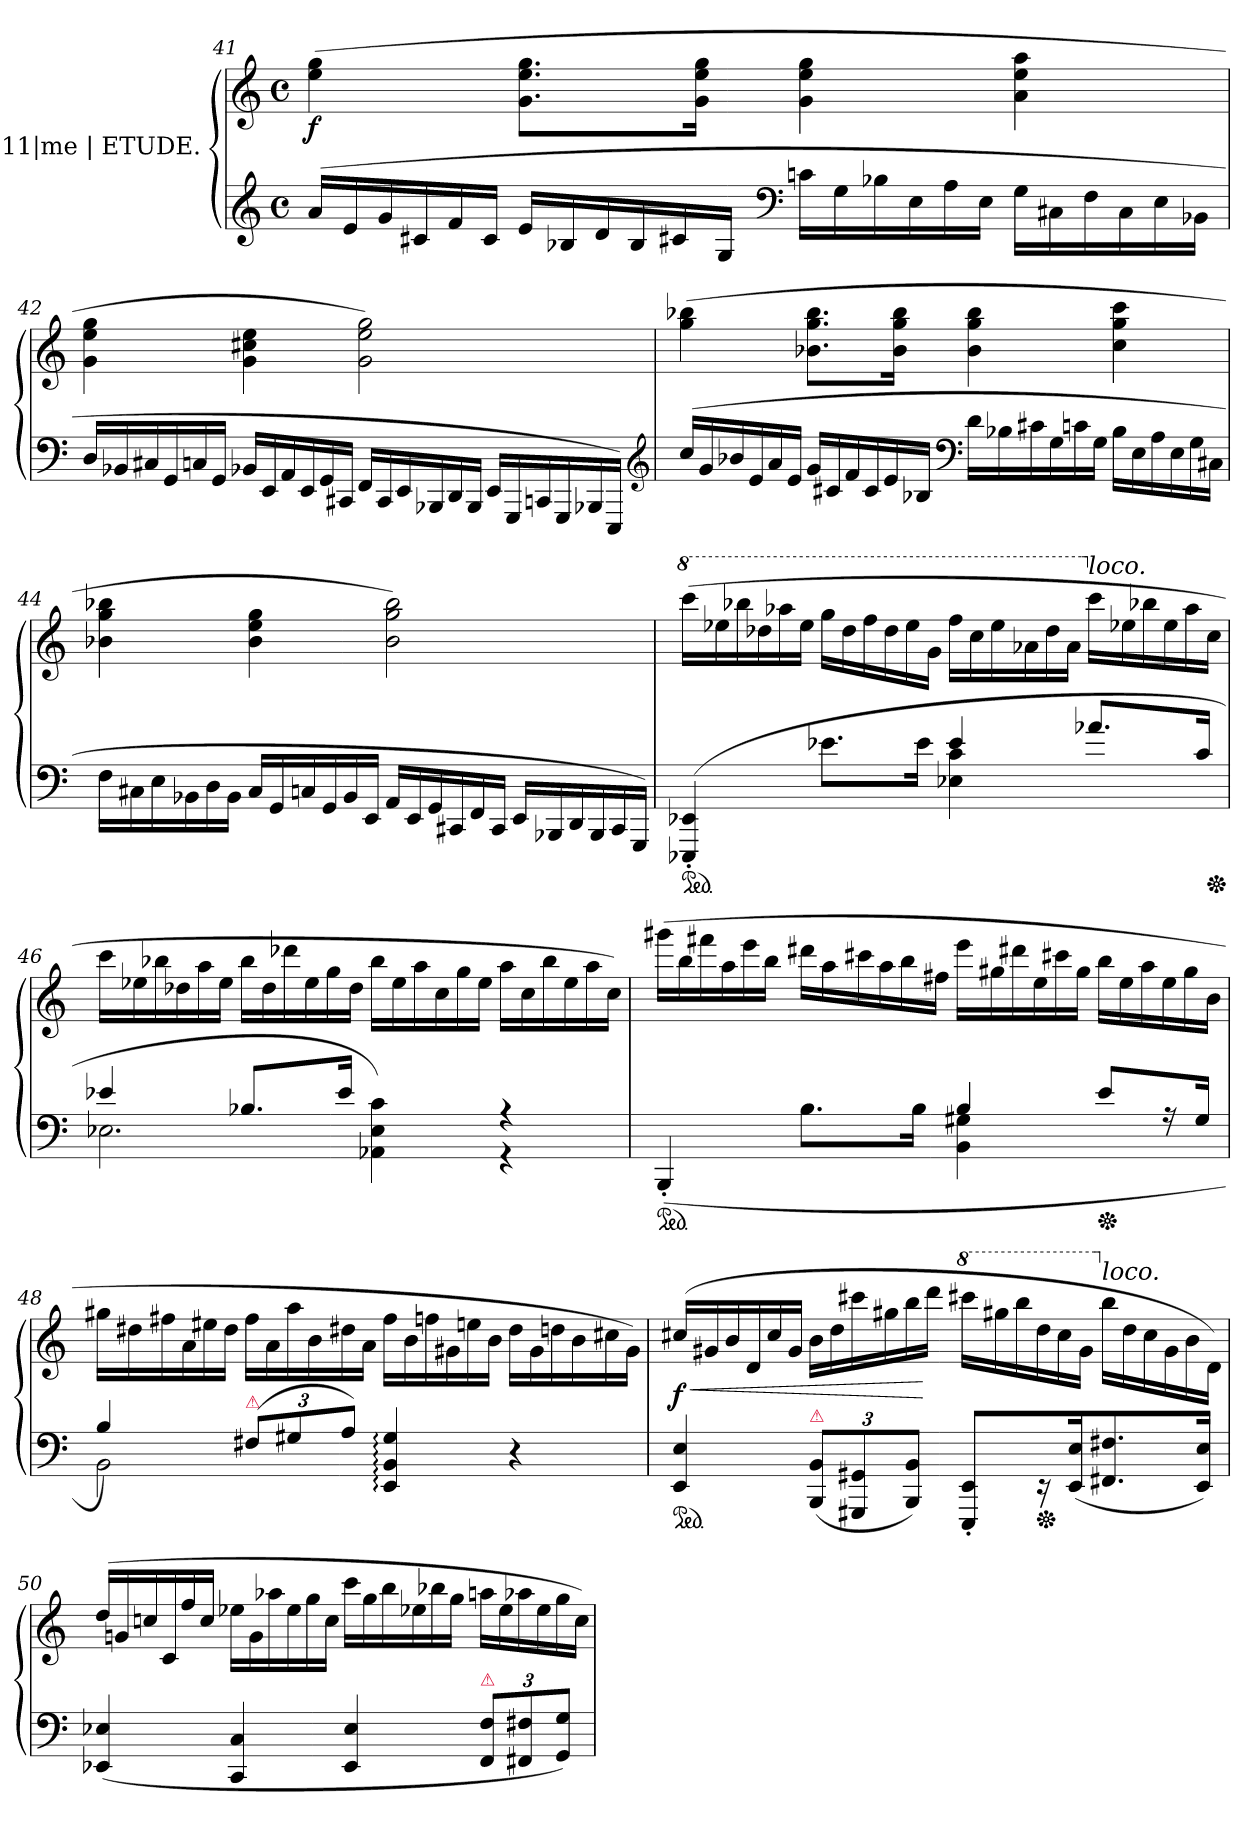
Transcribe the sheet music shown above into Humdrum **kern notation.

**kern	**kern	**dynam
*part1	*part1	*part1
*staff2	*staff1	*staff1/2
*I"11|me | ETUDE.	*	*
*clefG2	*clefG2	*
*k[]	*k[]	*
*a:	*a:	*
*M4/4	*M4/4	*
*met(c)	*met(c)	*
*Xtuplet	*	*
=41	=41	=41
(>24aLL	(>4ee 4gg	f
24e	.	.
24g	.	.
24c#X	.	.
24f	.	.
24c#JJ	.	.
24eLL	8.g 8.ee 8.ggL	.
24B-X	.	.
24d	.	.
24B-	.	.
24c#X	.	.
.	16g 16ee 16ggJk	.
24GJJ	.	.
*clefF4	*	*
24cnLL	4g 4ee 4gg	.
24G	.	.
24B-X	.	.
24E	.	.
24A	.	.
24EJJ	.	.
24GLL	4a 4ee 4aa	.
24C#X	.	.
24F	.	.
24C#	.	.
24E	.	.
24BB-XJJ	.	.
=42	=42	=42
24DLL	4g 4ee 4gg	.
24BB-X	.	.
24C#X	.	.
24GG	.	.
24Cn	.	.
24GGJJ	.	.
24BB-XLL	4g 4cc#X 4ee	.
24EE	.	.
24AA	.	.
24EE	.	.
24GG	.	.
24CC#XJJ	.	.
24FFLL	2g 2ee 2gg)	.
24CC#	.	.
24EE	.	.
24BBB-X	.	.
24DD	.	.
24BBB-JJ	.	.
24EELL	.	.
24GGG	.	.
24CCn	.	.
24GGG	.	.
24BBB-X	.	.
24EEEJJ)	.	.
*clefG2	*	*
=43	=43	=43
(>24ccLL	(>4gg 4bb-X	.
24g	.	.
24b-X	.	.
24e	.	.
24a	.	.
24eJJ	.	.
24gLL	8.b-X 8.gg 8.bb-L	.
24c#X	.	.
24f	.	.
24c#	.	.
24e	.	.
.	16b- 16gg 16bb-Jk	.
24B-XJJ	.	.
*clefF4	*	*
24dLL	4b- 4gg 4bb-	.
24B-X	.	.
24c#X	.	.
24G	.	.
24cn	.	.
24GJJ	.	.
24B-LL	4cc 4gg 4ccc	.
24E	.	.
24A	.	.
24E	.	.
24G	.	.
24C#XJJ	.	.
=44	=44	=44
24F\LL	4b-X 4gg 4bb-X	.
24C#X\	.	.
24E\	.	.
24BB-X\	.	.
24D\	.	.
24BB-\JJ	.	.
24C#LL	4b- 4ee 4gg	.
24GG	.	.
24Cn	.	.
24GG	.	.
24BB-	.	.
24EEJJ	.	.
24AALL	2b- 2gg 2bb-)	.
24EE	.	.
24GG	.	.
24CC#X	.	.
24FF	.	.
24CC#JJ	.	.
24EELL	.	.
24BBB-X	.	.
24DD	.	.
24BBB-	.	.
24CC#	.	.
24GGGJJ)	.	.
=45	=45	=45
*^	*	*
*	*	*8va	*
*	*	*Xtuplet	*
*ped	*	*	*
(>4EEE-X'< 4EE-X'<	4ryy	(>24ccccLL	.
.	.	24eee-X	.
.	.	24bbb-X	.
.	.	24ddd-X	.
.	.	24aaa-X	.
.	.	24eee-JJ	.
4ryy	8.e-XL	24gggLL	.
.	.	24ddd-	.
.	.	24fff	.
.	.	24ddd-	.
.	.	24eee-	.
.	16e-Jk	.	.
.	.	24ggJJ	.
4e-	4E-X 4c	24fffLL	.
.	.	24ccc	.
.	.	24eee-	.
.	.	24aa-X	.
.	.	24ddd-	.
.	.	24aa-JJ	.
*	*	*X8va	*
!	!	!LO:TX:a:i:t=loco.	!
8.a-X/L	4ryy	24cccLL	.
.	.	24ee-X	.
.	.	24bb-X	.
.	.	24ee-	.
.	.	24aa-	.
16c/Jk	.	.	.
*Xped	*	*	*
.	.	24ccJJ	.
=46	=46	=46	=46
4e-X	2.E-X	24cccLL	.
.	.	24ee-X	.
.	.	24bb-X	.
.	.	24dd-X	.
.	.	24aa	.
.	.	24ee-JJ	.
8.B-XL	.	24bb-LL	.
.	.	24dd-	.
.	.	24ddd-X	.
.	.	24ee-	.
.	.	24gg	.
16e-Jk	.	.	.
.	.	24dd-JJ	.
4AA-X\ 4E-\ 4c\)	.	24bb-LL	.
.	.	24ee-	.
.	.	24aa	.
.	.	24cc	.
.	.	24gg	.
.	.	24ee-JJ	.
4r	4r	24aaLL	.
.	.	24cc	.
.	.	24bb-	.
.	.	24ee-	.
.	.	24aa	.
.	.	24ccJJ)	.
=47	=47	=47	=47
*ped	*	*	*
(>4BBB'<	4ryy	(>24ggg#XLL	.
.	.	24bb	.
.	.	24fff#X	.
.	.	24aa	.
.	.	24eee	.
.	.	24bbJJ	.
4ryy	8.BL	24ddd#XLL	.
.	.	24aa	.
.	.	24ccc#X	.
.	.	24aa	.
.	.	24bb	.
.	16BJk	.	.
.	.	24ff#XJJ	.
4B	4BB 4G#X	24eeeLL	.
.	.	24gg#X	.
.	.	24ddd#X	.
.	.	24ee	.
.	.	24ccc#X	.
.	.	24gg#JJ	.
*Xped	*	*	*
8e/L	4ryy	24bbLL	.
.	.	24ee	.
.	.	24aa	.
16rA	.	24ee	.
.	.	24gg#	.
16G#Jk	.	.	.
.	.	24bJJ	.
=48	=48	=48	=48
4B)	2BB	24gg#XLL	.
.	.	24dd#X	.
.	.	24ff#X	.
.	.	24a	.
.	.	24ee#X	.
.	.	24dd#JJ	.
*tuplet	*	*	*
!LO:TX:a:color=crimson:t=⚠	!	!	!
(<12F#XL	.	24ff#LL	.
.	.	24a	.
12G#X	.	24aa	.
.	.	24b	.
12AJ)	.	24dd#X	.
.	.	24aJJ	.
4EE: 4BB: 4G#:	2ryy	24ff#LL	.
.	.	24b	.
.	.	24ffn	.
.	.	24g#X	.
.	.	24een	.
.	.	24bJJ	.
4r	.	24dd#LL	.
.	.	24g#	.
.	.	24ddn	.
.	.	24b	.
.	.	24cc#X	.
.	.	24g#JJ)	.
*v	*v	*	*
=49	=49	=49
*ped	*	*
4EE 4E	(>24cc#XLL	f
.	24g#X	<
.	24b	.
.	24d	.
.	24cc#	.
.	24g#JJ	.
!LO:TX:a:color=crimson:t=⚠	!	!
(<12BBB 12BBL	24bLL	.
.	24dd	.
12GGG#X 12GG#X	24ccc#X	.
.	24gg#X	.
12BBB 12BBJ)	24bb	.
.	24dddJJ	[
*	*8va	*
8EEE'< 8EE'<L	24cccc#XLL	.
.	24ggg#X	.
.	24bbb	.
*Xped	*	*
16r	24ddd	.
.	24ccc#	.
(<16EE 16EK	.	.
.	24gg#JJ	.
*	*X8va	*
!	!LO:TX:a:i:t=loco.	!
8.FF#X 8.F#X	24bbLL	.
.	24dd	.
.	24cc#	.
.	24g#	.
.	24b	.
16EE 16EJk)	.	.
.	24dJJ)	.
=50	=50	=50
(<4EE-X 4E-X	(>24dd/LL	.
.	24gn/	.
.	24ccn/	.
.	24c/	.
.	24ff/	.
.	24cc/JJ	.
4CC 4C	24ee-XLL	.
.	24g	.
.	24aa-X	.
.	24ee-	.
.	24gg	.
.	24ccJJ	.
4EE- 4E-	24cccLL	.
.	24gg	.
.	24bb	.
.	24ee-X	.
.	24bb-X	.
.	24ggJJ	.
!LO:TX:a:color=crimson:t=⚠	!	!
12FF 12FL	24aanLL	.
.	24ee-	.
12FF#X 12F#X	24aa-X	.
.	24ee-	.
12GG 12GJ)	24gg	.
.	24ccJJ)	.
=	=	=
*-	*-	*-
